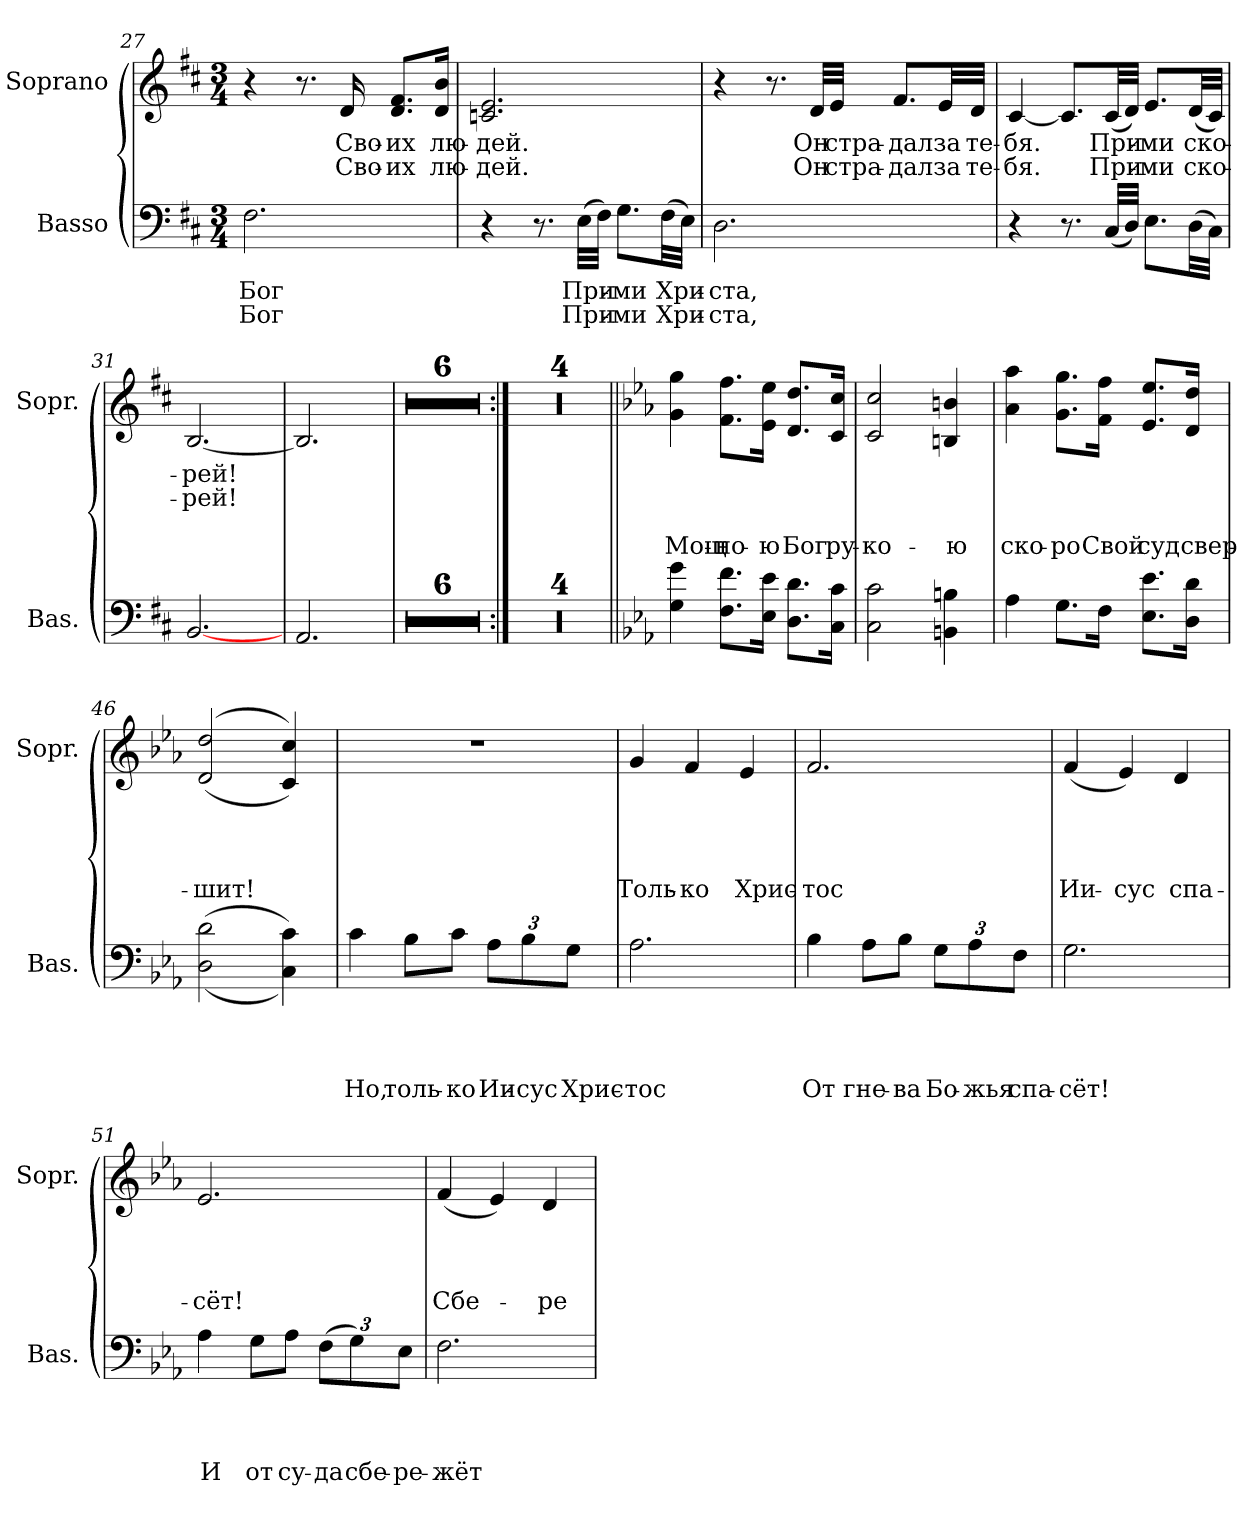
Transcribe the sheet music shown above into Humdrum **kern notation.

**kern	**text	**text	**text	**text	**kern	**text	**text	**text	**text
*part2	*part2	*part2	*part2	*part2	*part1	*part1	*part1	*part1	*part1
*staff2	*staff2	*staff2	*staff2	*staff2	*staff1	*staff1	*staff1	*staff1	*staff1
*I"Basso	*	*	*	*	*I"Soprano	*	*	*	*
*I'Bas.	*	*	*	*	*I'Sopr.	*	*	*	*
!!LO:PB:g=z
*clefF4	*	*	*	*	*clefG2	*	*	*	*
*k[f#c#]	*	*	*	*	*k[f#c#]	*	*	*	*
*b:	*	*	*	*	*b:	*	*	*	*
*M3/4	*	*	*	*	*M3/4	*	*	*	*
=27	=27	=27	=27	=27	=27	=27	=27	=27	=27
!	!LO:LY:a	!LO:LY:a	!	!	!	!	!	!	!
2.F#\	Бог	Бог	.	.	4r	.	.	.	.
.	.	.	.	.	8.r	.	.	.	.
!	!	!	!	!	!	!LO:LY:b	!LO:LY:b	!	!
.	.	.	.	.	16d/	Сво-	Сво-	.	.
!	!	!	!	!	!	!LO:LY:b	!LO:LY:b	!	!
.	.	.	.	.	8.d/ 8.f#/L	-их	-их	.	.
!	!	!	!	!	!	!LO:LY:b	!LO:LY:b	!	!
.	.	.	.	.	16d/ 16b/Jk	лю-	лю-	.	.
=28	=28	=28	=28	=28	=28	=28	=28	=28	=28
!	!	!	!	!	!	!LO:LY:b	!LO:LY:b	!	!
4r	.	.	.	.	2.cn/ 2.e/	-дей.	-дей.	.	.
8.r	.	.	.	.	.	.	.	.	.
!	!LO:LY:a	!LO:LY:a	!	!	!	!	!	!	!
(>32E\LLL	При-	При-	.	.	.	.	.	.	.
32F#\JJJ)	.	.	.	.	.	.	.	.	.
!	!LO:LY:a	!LO:LY:a	!	!	!	!	!	!	!
8.G\L	-ми	-ми	.	.	.	.	.	.	.
!	!LO:LY:a	!LO:LY:a	!	!	!	!	!	!	!
(>32F#\LL	Хри-	Хри-	.	.	.	.	.	.	.
32E\JJJ)	.	.	.	.	.	.	.	.	.
=29	=29	=29	=29	=29	=29	=29	=29	=29	=29
!	!LO:LY:a	!LO:LY:a	!	!	!	!	!	!	!
2.D\	-ста,	-ста,	.	.	4r	.	.	.	.
.	.	.	.	.	8.r	.	.	.	.
!	!	!	!	!	!	!LO:LY:b	!LO:LY:b	!	!
.	.	.	.	.	32d/LLL	Он	Он	.	.
!	!	!	!	!	!	!LO:LY:b	!LO:LY:b	!	!
.	.	.	.	.	32e/JJJ	стра-	стра-	.	.
!	!	!	!	!	!	!LO:LY:b	!LO:LY:b	!	!
.	.	.	.	.	8.f#/L	-дал	-дал	.	.
!	!	!	!	!	!	!LO:LY:b	!LO:LY:b	!	!
.	.	.	.	.	32e/LL	за	за	.	.
!	!	!	!	!	!	!LO:LY:b	!LO:LY:b	!	!
.	.	.	.	.	32d/JJJ	те-	те-	.	.
!!LO:LB:g=z
=30	=30	=30	=30	=30	=30	=30	=30	=30	=30
!	!	!	!	!	!	!LO:LY:b	!LO:LY:b	!	!
4r	.	.	.	.	[4c#/	-бя.	-бя.	.	.
8.r	.	.	.	.	8.c#/L]	.	.	.	.
!	!	!	!	!	!	!LO:LY:b	!LO:LY:b	!	!
(<32C#/LLL	.	.	.	.	(>32c#/LL	При-	При-	.	.
32D/JJJ)	.	.	.	.	32d/JJJ)	.	.	.	.
!	!	!	!	!	!	!LO:LY:b	!LO:LY:b	!	!
8.E\L	.	.	.	.	8.e/L	-ми	-ми	.	.
!	!	!	!	!	!	!LO:LY:b	!LO:LY:b	!	!
(>32D\LL	.	.	.	.	(>32d/LL	ско-	ско-	.	.
32C#\JJJ)	.	.	.	.	32c#/JJJ)	.	.	.	.
=31	=31	=31	=31	=31	=31	=31	=31	=31	=31
!	!	!	!	!	!	!LO:LY:b	!LO:LY:b	!	!
[2.BB/	.	.	.	.	[2.B/	-рей!	-рей!	.	.
=32	=32	=32	=32	=32	=32	=32	=32	=32	=32
2.AA/	.	.	.	.	2.B/]	.	.	.	.
!!LO:LB:g=z
=33	=33	=33	=33	=33	=33	=33	=33	=33	=33
2.r	.	.	.	.	2.r	.	.	.	.
=34	=34	=34	=34	=34	=34	=34	=34	=34	=34
2.r	.	.	.	.	2.r	.	.	.	.
=35	=35	=35	=35	=35	=35	=35	=35	=35	=35
2.r	.	.	.	.	2.r	.	.	.	.
=36	=36	=36	=36	=36	=36	=36	=36	=36	=36
2.r	.	.	.	.	2.r	.	.	.	.
!!LO:LB:g=z
=37	=37	=37	=37	=37	=37	=37	=37	=37	=37
2.r	.	.	.	.	2.r	.	.	.	.
=38	=38	=38	=38	=38	=38	=38	=38	=38	=38
2.r	.	.	.	.	2.r	.	.	.	.
=39:|!	=39:|!	=39:|!	=39:|!	=39:|!	=39:|!	=39:|!	=39:|!	=39:|!	=39:|!
2.r	.	.	.	.	2.r	.	.	.	.
=40	=40	=40	=40	=40	=40	=40	=40	=40	=40
2.r	.	.	.	.	2.r	.	.	.	.
!!LO:LB:g=z
=41	=41	=41	=41	=41	=41	=41	=41	=41	=41
2.r	.	.	.	.	2.r	.	.	.	.
=42	=42	=42	=42	=42	=42	=42	=42	=42	=42
2.r	.	.	.	.	2.r	.	.	.	.
=43||	=43||	=43||	=43||	=43||	=43||	=43||	=43||	=43||	=43||
*k[b-e-a-]	*	*	*	*	*k[b-e-a-]	*	*	*	*
*c:	*	*	*	*	*c:	*	*	*	*
!	!	!	!	!	!	!	!	!	!LO:LY:b
4G\ 4g\	.	.	.	.	4g\ 4gg\	.	.	.	Мощ-
!	!	!	!	!	!	!	!	!	!LO:LY:b
8.F\ 8.f\L	.	.	.	.	8.f\ 8.ff\L	.	.	.	-но-
!	!	!	!	!	!	!	!	!	!LO:LY:b
16E-\ 16e-\Jk	.	.	.	.	16e-\ 16ee-\Jk	.	.	.	-ю
!	!	!	!	!	!	!	!	!	!LO:LY:b
8.D\ 8.d\L	.	.	.	.	8.d/ 8.dd/L	.	.	.	Бог
!	!	!	!	!	!	!	!	!	!LO:LY:b
16C\ 16c\Jk	.	.	.	.	16c/ 16cc/Jk	.	.	.	ру-
!!LO:PB:g=z
=44	=44	=44	=44	=44	=44	=44	=44	=44	=44
!	!	!	!	!	!	!	!	!	!LO:LY:b
2C\ 2c\	.	.	.	.	2c/ 2cc/	.	.	.	-ко-
!	!	!	!	!	!	!	!	!	!LO:LY:b
4BBn\ 4Bn\	.	.	.	.	4Bn/ 4bn/	.	.	.	-ю
=45	=45	=45	=45	=45	=45	=45	=45	=45	=45
!	!	!	!	!	!	!	!	!	!LO:LY:b
4A-\	.	.	.	.	4a-\ 4aa-\	.	.	.	ско-
!	!	!	!	!	!	!	!	!	!LO:LY:b
8.G\L	.	.	.	.	8.g\ 8.gg\L	.	.	.	-ро
!	!	!	!	!	!	!	!	!	!LO:LY:b
16F\Jk	.	.	.	.	16f\ 16ff\Jk	.	.	.	Свой
!	!	!	!	!	!	!	!	!	!LO:LY:b
8.E-\ 8.e-\L	.	.	.	.	8.e-/ 8.ee-/L	.	.	.	суд
!	!	!	!	!	!	!	!	!	!LO:LY:b
16D\ 16d\Jk	.	.	.	.	16d/ 16dd/Jk	.	.	.	свер-
=46	=46	=46	=46	=46	=46	=46	=46	=46	=46
!	!	!	!	!	!	!	!	!	!LO:LY:b
(>(2D\ 2d\	.	.	.	.	((<2d/ 2dd/	.	.	.	-шит!
4C\ 4c\))	.	.	.	.	4c/ 4cc/))	.	.	.	.
!!LO:LB:g=z
=47	=47	=47	=47	=47	=47	=47	=47	=47	=47
!	!	!	!	!LO:LY:a	!	!	!	!	!
4c\	.	.	.	Но,	2.r	.	.	.	.
!	!	!	!	!LO:LY:a	!	!	!	!	!
8B-\L	.	.	.	толь-	.	.	.	.	.
!	!	!	!	!LO:LY:a	!	!	!	!	!
8c\J	.	.	.	-ко	.	.	.	.	.
!	!	!	!	!LO:LY:a	!	!	!	!	!
12A-\L	.	.	.	Ии-	.	.	.	.	.
!	!	!	!	!LO:LY:a	!	!	!	!	!
12B-\	.	.	.	-сус	.	.	.	.	.
!	!	!	!	!LO:LY:a	!	!	!	!	!
12G\J	.	.	.	Хрис-	.	.	.	.	.
=48	=48	=48	=48	=48	=48	=48	=48	=48	=48
!	!	!	!	!LO:LY:a	!	!	!	!	!LO:LY:b
2.A-\	.	.	.	-тос	4g/	.	.	.	Толь-
!	!	!	!	!	!	!	!	!	!LO:LY:b
.	.	.	.	.	4f/	.	.	.	-ко
!	!	!	!	!	!	!	!	!	!LO:LY:b
.	.	.	.	.	4e-/	.	.	.	Хрис-
=49	=49	=49	=49	=49	=49	=49	=49	=49	=49
!	!	!	!	!LO:LY:a	!	!	!	!	!LO:LY:b
4B-\	.	.	.	От	2.f/	.	.	.	-тос
!	!	!	!	!LO:LY:a	!	!	!	!	!
8A-\L	.	.	.	гне-	.	.	.	.	.
!	!	!	!	!LO:LY:a	!	!	!	!	!
8B-\J	.	.	.	-ва	.	.	.	.	.
!	!	!	!	!LO:LY:a	!	!	!	!	!
12G\L	.	.	.	Бо-	.	.	.	.	.
!	!	!	!	!LO:LY:a	!	!	!	!	!
12A-\	.	.	.	-жья	.	.	.	.	.
!	!	!	!	!LO:LY:a	!	!	!	!	!
12F\J	.	.	.	спа-	.	.	.	.	.
!!LO:LB:g=z
=50	=50	=50	=50	=50	=50	=50	=50	=50	=50
!	!	!	!	!LO:LY:a	!	!	!	!	!LO:LY:b
2.G\	.	.	.	-сёт!	(4f/	.	.	.	Ии-
!	!	!	!	!	!	!	!	!	!LO:LY:b
.	.	.	.	.	4e-/)	.	.	.	-сус
!	!	!	!	!	!	!	!	!	!LO:LY:b
.	.	.	.	.	4d/	.	.	.	спа-
=51	=51	=51	=51	=51	=51	=51	=51	=51	=51
!	!	!	!	!LO:LY:a	!	!	!	!	!LO:LY:b
4A-\	.	.	.	И	2.e-/	.	.	.	-сёт!
!	!	!	!	!LO:LY:a	!	!	!	!	!
8G\L	.	.	.	от	.	.	.	.	.
!	!	!	!	!LO:LY:a	!	!	!	!	!
8A-\J	.	.	.	су-	.	.	.	.	.
!	!	!	!	!LO:LY:a	!	!	!	!	!
(>12F\L	.	.	.	-да	.	.	.	.	.
!	!	!	!	!LO:LY:a	!	!	!	!	!
12G\)	.	.	.	сбе-	.	.	.	.	.
!	!	!	!	!LO:LY:a	!	!	!	!	!
12E-\J	.	.	.	-ре-	.	.	.	.	.
=52	=52	=52	=52	=52	=52	=52	=52	=52	=52
!	!	!	!	!LO:LY:a	!	!	!	!	!LO:LY:b
2.F\	.	.	.	-жёт	(4f/	.	.	.	Сбе-
.	.	.	.	.	4e-/)	.	.	.	.
!	!	!	!	!	!	!	!	!	!LO:LY:b
.	.	.	.	.	4d/	.	.	.	-ре-
=	=	=	=	=	=	=	=	=	=
*-	*-	*-	*-	*-	*-	*-	*-	*-	*-
